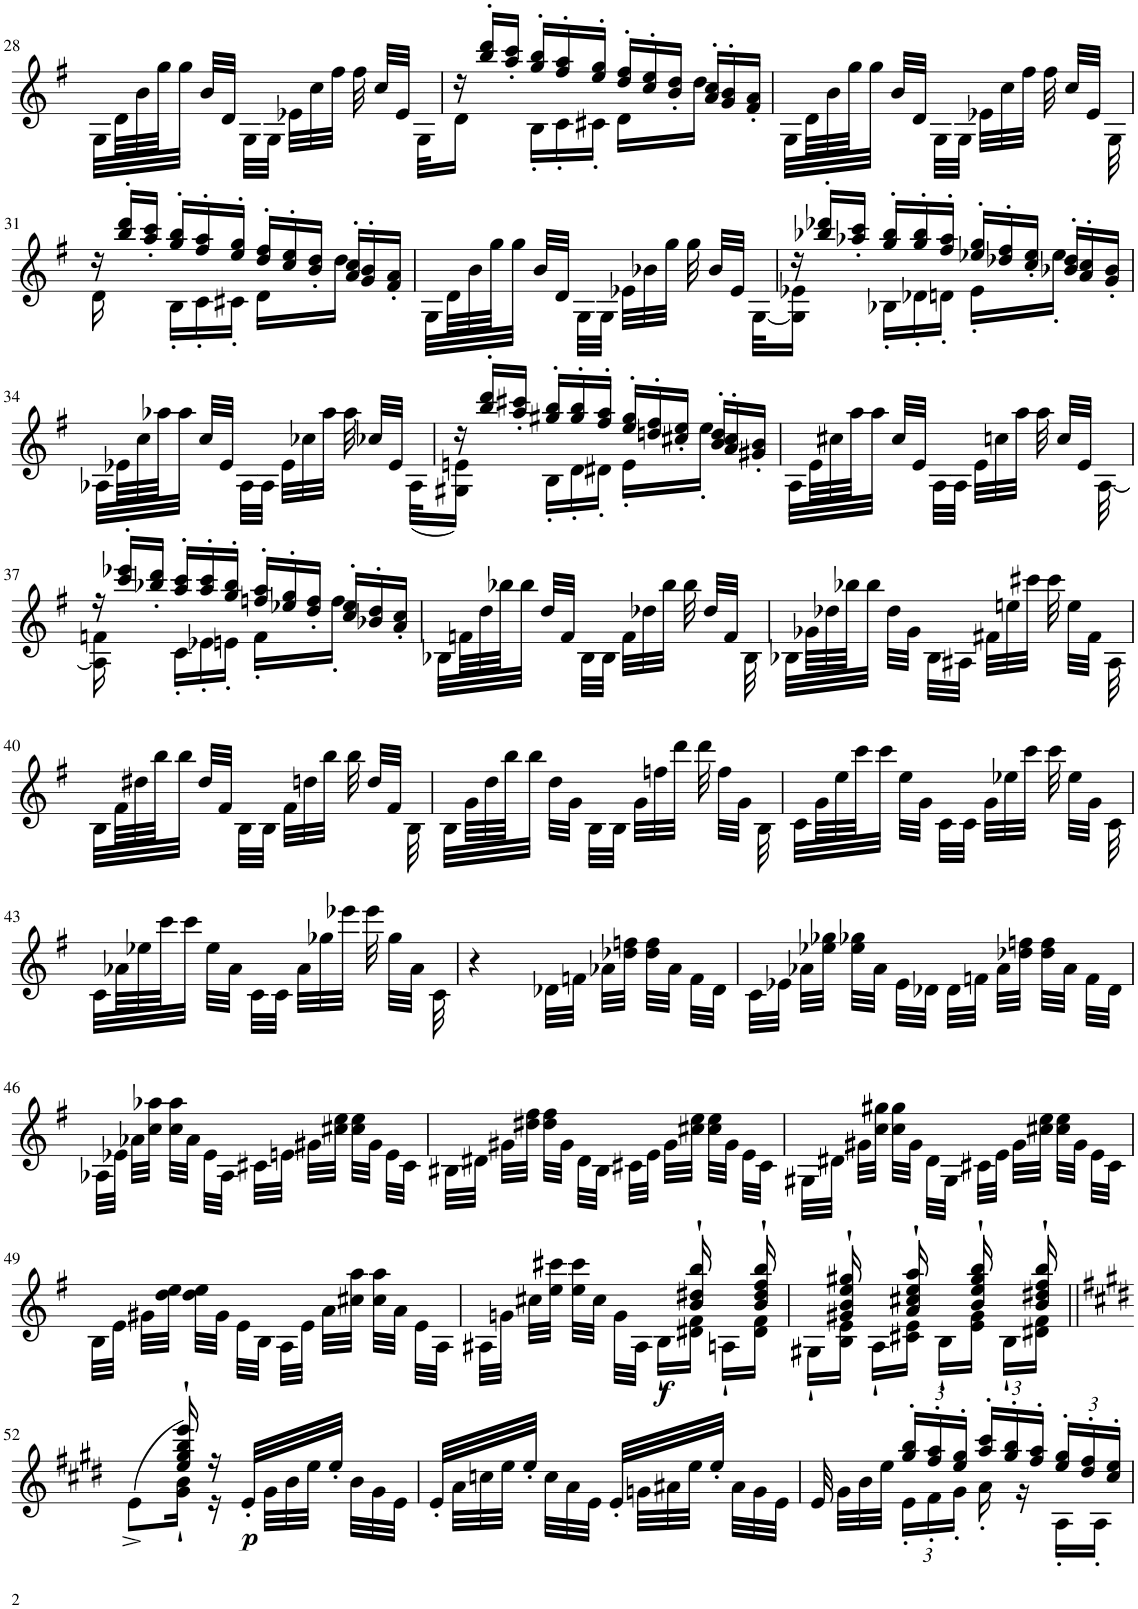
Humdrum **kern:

**kern	**dynam
*part1	*part1
*staff1	*staff1
*I"Piano	*
*I'Pno.	*
!!LO:PB:g=z
*clefG2	*
*k[f#c#g#d#]	*
*M2/4	*
=28	=28
*^	*
32ryy	32G\LLL	.
32d\LLL	32ryy	.
32b\	32ryy	.
32gg\JJJ	32ryy	.
32ryy	32gg\JJJ	.
32b/LLL	32ryy	.
32d/JJJ	32ryy	.
32ryy	32G\LLL	.
32ryy	32G\JJJ	.
32e-X\LLL	32ryy	.
32cc\	32ryy	.
32ff#\JJJ	32ryy	.
32ryy	32ff#\	.
32cc/LLL	32ryy	.
32e-/JJJ	32ryy	.
32ryy	32G\KLL	.
=29	=29	=29
24r	16d\JJ	.
24bb/' 24ddd/'LL	.	.
.	16ryy	.
24aa/' 24ccc/'JJ	.	.
*Xbrackettup	*	*
24gg/' 24bb/'LL	24B'\LL	.
24ff#/' 24aa/'	24c'\	.
24ee/' 24gg/'JJ	24c#X'\JJ	.
24dd/' 24ff#/'LL	16d\LL	.
24cc/' 24ee/'	.	.
.	16ryy	.
24b/' 24dd/'JJ	.	.
24a/' 24cc/'LL	16dd\JJ	.
24g/' 24b/'	.	.
.	16ryy	.
24f#/' 24a/'JJ	.	.
=30	=30	=30
32ryy	32G\LLL	.
32d\LLL	32ryy	.
32b\	32ryy	.
32gg\JJJ	32ryy	.
32ryy	32gg\JJJ	.
32b/LLL	32ryy	.
32d/JJJ	32ryy	.
32ryy	32G\LLL	.
32ryy	32G\JJJ	.
32e-X\LLL	32ryy	.
32cc\	32ryy	.
32ff#\JJJ	32ryy	.
32ryy	32ff#\	.
32cc/LLL	32ryy	.
32e-/JJJ	32ryy	.
32ryy	32G\	.
!!LO:LB:g=z	!!
=31	=31	=31
*brackettup	*	*
24r	16d\	.
24bb/' 24ddd/'LL	.	.
.	16ryy	.
24aa/' 24ccc/'JJ	.	.
*Xbrackettup	*	*
24gg/' 24bb/'LL	24B'\LL	.
24ff#/' 24aa/'	24c'\	.
24ee/' 24gg/'JJ	24c#X'\JJ	.
24dd/' 24ff#/'LL	16d\LL	.
24cc/' 24ee/'	.	.
.	16ryy	.
24b/' 24dd/'JJ	.	.
24a/' 24cc/'LL	16dd\JJ	.
24g/' 24b/'	.	.
.	16ryy	.
24f#/' 24a/'JJ	.	.
=32	=32	=32
32ryy	32G\LLL	.
32d\LLL	32ryy	.
32b\	32ryy	.
32gg\JJJ	32ryy	.
32ryy	32gg\JJJ	.
32b/LLL	32ryy	.
32d/JJJ	32ryy	.
32ryy	32G\LLL	.
32ryy	32G\JJJ	.
32e-X\LLL	32ryy	.
32b-X\	32ryy	.
32gg\JJJ	32ryy	.
32ryy	32gg\	.
32b-/LLL	32ryy	.
32e-/JJJ	32ryy	.
32ryy	[32G\KLL	.
=33	=33	=33
*brackettup	*	*
24r	16G\] 16e-X\JJ	.
24bb-X/' 24ddd-X/'LL	.	.
.	16ryy	.
24aa-X/' 24ccc/'JJ	.	.
*Xbrackettup	*	*
24gg/' 24bb-/'LL	24B-X'\LL	.
24gg/' 24bb-/'	24d-X'\	.
24ff#/' 24aa-/'JJ	24dn'\JJ	.
24ee-X/' 24gg/'LL	16e-'\LL	.
24dd-X/' 24ff#/'	.	.
.	16ryy	.
24cc/' 24ee-/'JJ	.	.
24b-X/' 24dd-/'LL	16ee-'\JJ	.
24a/' 24cc/'	.	.
.	16ryy	.
24g/' 24b-/'JJ	.	.
!!LO:LB:g=z	!!
=34	=34	=34
32ryy	32A-X\LLL	.
32e-X\LLL	32ryy	.
32cc\	32ryy	.
32aa-X\JJJ	32ryy	.
32ryy	32aa-\JJJ	.
32cc/LLL	32ryy	.
32e-/JJJ	32ryy	.
32ryy	32A-\LLL	.
32ryy	32A-\JJJ	.
32e-\LLL	32ryy	.
32cc-X\	32ryy	.
32aa-\JJJ	32ryy	.
32ryy	32aa-\	.
32cc-X/LLL	32ryy	.
32e-/JJJ	32ryy	.
32ryy	32A-\KLL	.
=35	=35	=35
*brackettup	*	*
24r	16G#X\ 16en\JJ	.
24bb/' 24ddd/'LL	.	.
.	16ryy	.
24aa/' 24ccc#X/'JJ	.	.
*Xbrackettup	*	*
24gg#X/' 24bb/'LL	24B'\LL	.
24gg#/' 24bb/'	24d'\	.
24ff#/' 24aa/'JJ	24d#X'\JJ	.
24ee/' 24gg#/'LL	16e'\LL	.
24ddn/' 24ff#/'	.	.
.	16ryy	.
24cc#X/' 24ee/'JJ	.	.
24b/' 24dd/'LL	16ee'\JJ	.
24a/' 24cc#/'	.	.
.	16ryy	.
24g#X/' 24b/'JJ	.	.
=36	=36	=36
32ryy	32A\LLL	.
32e\LLL	32ryy	.
32cc#X\	32ryy	.
32aa\JJJ	32ryy	.
32ryy	32aa\JJJ	.
32cc#/LLL	32ryy	.
32e/JJJ	32ryy	.
32ryy	32A\LLL	.
32ryy	32A\JJJ	.
32e\LLL	32ryy	.
32ccn\	32ryy	.
32aa\JJJ	32ryy	.
32ryy	32aa\	.
32cc/LLL	32ryy	.
32e/JJJ	32ryy	.
32ryy	[32A\	.
!!LO:LB:g=z	!!
=37	=37	=37
*brackettup	*	*
24r	16A\] 16fn\	.
24ccc/' 24eee-X/'LL	.	.
.	16ryy	.
24bb-X/' 24ddd/'JJ	.	.
*Xbrackettup	*	*
24aa/' 24ccc/'LL	24c'\LL	.
24aa/' 24ccc/'	24e-X'\	.
24gg/' 24bb-/'JJ	24en'\JJ	.
24ffn/' 24aa/'LL	16f'\LL	.
24ee-X/' 24gg/'	.	.
.	16ryy	.
24dd/' 24ff/'JJ	.	.
24cc/' 24ee-/'LL	16ff'\JJ	.
24b-X/' 24dd/'	.	.
.	16ryy	.
24a/' 24cc/'JJ	.	.
=38	=38	=38
32ryy	32B-X\LLL	.
32fn\LLL	32ryy	.
32dd\	32ryy	.
32bb-X\JJJ	32ryy	.
32ryy	32bb-\JJJ	.
32dd/LLL	32ryy	.
32f/JJJ	32ryy	.
32ryy	32B-\LLL	.
32ryy	32B-\JJJ	.
32f\LLL	32ryy	.
32dd-X\	32ryy	.
32bb-\JJJ	32ryy	.
32ryy	32bb-\	.
32dd-/LLL	32ryy	.
32f/JJJ	32ryy	.
32ryy	32B-\	.
=39	=39	=39
32ryy	32B-X\LLL	.
32g-X\LLL	32ryy	.
32dd-X\	32ryy	.
32bb-X\JJJ	32ryy	.
32ryy	32bb-\JJJ	.
32dd-\LLL	32ryy	.
32g-\JJJ	32ryy	.
32ryy	32B-\LLL	.
32ryy	32A#X\JJJ	.
32f#X\LLL	32ryy	.
32een\	32ryy	.
32ccc#X\JJJ	32ryy	.
32ryy	32ccc#\	.
32ee\LLL	32ryy	.
32f#\JJJ	32ryy	.
32ryy	32A#\	.
!!LO:LB:g=z	!!
=40	=40	=40
32ryy	32B\LLL	.
32f#\LLL	32ryy	.
32dd#X\	32ryy	.
32bb\JJJ	32ryy	.
32ryy	32bb\JJJ	.
32dd#/LLL	32ryy	.
32f#/JJJ	32ryy	.
32ryy	32B\LLL	.
32ryy	32B\JJJ	.
32f#\LLL	32ryy	.
32ddn\	32ryy	.
32bb\JJJ	32ryy	.
32ryy	32bb\	.
32dd/LLL	32ryy	.
32f#/JJJ	32ryy	.
32ryy	32B\	.
=41	=41	=41
32ryy	32B\LLL	.
32g\LLL	32ryy	.
32dd\	32ryy	.
32bb\JJJ	32ryy	.
32ryy	32bb\JJJ	.
32dd\LLL	32ryy	.
32g\JJJ	32ryy	.
32ryy	32B\LLL	.
32ryy	32B\JJJ	.
32g\LLL	32ryy	.
32ffn\	32ryy	.
32ddd\JJJ	32ryy	.
32ryy	32ddd\	.
32ff\LLL	32ryy	.
32g\JJJ	32ryy	.
32ryy	32B\	.
=42	=42	=42
32ryy	32c\LLL	.
32g\LLL	32ryy	.
32ee\	32ryy	.
32ccc\JJJ	32ryy	.
32ryy	32ccc\JJJ	.
32ee\LLL	32ryy	.
32g\JJJ	32ryy	.
32ryy	32c\LLL	.
32ryy	32c\JJJ	.
32g\LLL	32ryy	.
32ee-X\	32ryy	.
32ccc\JJJ	32ryy	.
32ryy	32ccc\	.
32ee-\LLL	32ryy	.
32g\JJJ	32ryy	.
32ryy	32c\	.
!!LO:LB:g=z	!!
=43	=43	=43
32ryy	32c\LLL	.
32a-X\LLL	32ryy	.
32ee-X\	32ryy	.
32ccc\JJJ	32ryy	.
32ryy	32ccc\JJJ	.
32ee-\LLL	32ryy	.
32a-\JJJ	32ryy	.
32ryy	32c\LLL	.
32ryy	32c\JJJ	.
32a-\LLL	32ryy	.
32gg-X\	32ryy	.
32eee-X\JJJ	32ryy	.
32ryy	32eee-\	.
32gg-\LLL	32ryy	.
32a-\JJJ	32ryy	.
32ryy	32c\	.
=44	=44	=44
4r	4ryy	.
32ryy	32d-X\LLL	.
32ryy	32fn\JJJ	.
32a-X\LLL	32ryy	.
32dd-X\ 32ffn\JJJ	32ryy	.
32dd-\ 32ff\LLL	32ryy	.
32a-\JJJ	32ryy	.
32ryy	32f\LLL	.
32ryy	32d-\JJJ	.
=45	=45	=45
32ryy	32c\LLL	.
32ryy	32e-X\JJJ	.
32a-X\LLL	32ryy	.
32ee-X\ 32gg-X\JJJ	32ryy	.
32ee-\ 32gg-X\LLL	32ryy	.
32a-\JJJ	32ryy	.
32ryy	32e-\LLL	.
32ryy	32d-X\JJJ	.
32ryy	32d-\LLL	.
32ryy	32fn\JJJ	.
32a-\LLL	32ryy	.
32dd-X\ 32ffn\JJJ	32ryy	.
32dd-\ 32ff\LLL	32ryy	.
32a-\JJJ	32ryy	.
32ryy	32f\LLL	.
32ryy	32d-\JJJ	.
!!LO:LB:g=z	!!
=46	=46	=46
32ryy	32A-X\LLL	.
32ryy	32e-X\JJJ	.
32a-X\LLL	32ryy	.
32cc\ 32aa-X\JJJ	32ryy	.
32cc\ 32aa-\LLL	32ryy	.
32a-\JJJ	32ryy	.
16ryy	32e-\LLL	.
.	32A-\JJJ	.
32ryy	32c#X\LLL	.
32ryy	32en\JJJ	.
32g#X\LLL	32ryy	.
32cc#X\ 32ee\JJJ	32ryy	.
32cc#\ 32ee\LLL	32ryy	.
32g#\JJJ	32ryy	.
32ryy	32e\LLL	.
32ryy	32c#\JJJ	.
=47	=47	=47
32ryy	32B#X\LLL	.
32ryy	32d#X\JJJ	.
32g#X\LLL	32ryy	.
32dd#X\ 32ff#\JJJ	32ryy	.
32dd#\ 32ff#\LLL	32ryy	.
32g#\JJJ	32ryy	.
32ryy	32d#\LLL	.
32ryy	32B#\JJJ	.
32ryy	32c#X\LLL	.
32ryy	32e\JJJ	.
32g#\LLL	32ryy	.
32cc#X\ 32ee\JJJ	32ryy	.
32cc#\ 32ee\LLL	32ryy	.
32g#\JJJ	32ryy	.
32ryy	32e\LLL	.
32ryy	32c#\JJJ	.
=48	=48	=48
32ryy	32G#X\LLL	.
32ryy	32d#X\JJJ	.
32g#X\LLL	32ryy	.
32cc\ 32gg#X\JJJ	32ryy	.
32cc\ 32gg#\LLL	32ryy	.
32g#\JJJ	32ryy	.
16ryy	32d#\LLL	.
.	32G#\JJJ	.
32ryy	32c#X\LLL	.
32ryy	32e\JJJ	.
32g#\LLL	32ryy	.
32cc#X\ 32ee\JJJ	32ryy	.
32cc#\ 32ee\LLL	32ryy	.
32g#\JJJ	32ryy	.
32ryy	32e\LLL	.
32ryy	32c#\JJJ	.
!!LO:LB:g=z	!!
=49	=49	=49
32ryy	32B\LLL	.
32ryy	32e\JJJ	.
32g#X\LLL	32ryy	.
32dd\ 32ee\JJJ	32ryy	.
32dd\ 32ee\LLL	32ryy	.
32g#\JJJ	32ryy	.
32ryy	32e\LLL	.
32ryy	32B\JJJ	.
32ryy	32A\LLL	.
32ryy	32e\JJJ	.
32a\LLL	32ryy	.
32cc#X\ 32aa\JJJ	32ryy	.
32cc#\ 32aa\LLL	32ryy	.
32a\JJJ	32ryy	.
32ryy	32e\LLL	.
32ryy	32A\JJJ	.
=50	=50	=50
32ryy	32A#X\LLL	.
32ryy	32gn\JJJ	.
32cc#X\LLL	32ryy	.
32ee\ 32ccc#X\JJJ	32ryy	.
32ee\ 32ccc#\LLL	32ryy	.
32cc#\JJJ	32ryy	.
32ryy	32g\LLL	.
32ryy	32A#\JJJ	.
!	!	!LO:DY:b
16ryy	16B`\LL	f
16b/` 16dd#X/` 16bb/`	16d#X\ 16f#\JJ	.
16ryy	16An`\LL	.
16b/` 16dd#/` 16ff#/` 16bb/`	16d#\ 16f#\JJ	.
=51	=51	=51
16ryy	16G#X`\LL	.
16g#X/` 16b/` 16ee/` 16gg#X/`	16B\ 16e\JJ	.
16ryy	16A`\LL	.
16a/` 16cc#X/` 16ee/` 16aa/`	16c#X\ 16e\JJ	.
16ryy	16B`\LL	.
16b/` 16ee/` 16gg#/` 16bb/`	16e\ 16g#\JJ	.
16ryy	16B`\LL	.
16b/` 16dd#X/` 16ff#/` 16bb/`	16d#X\ 16f#\JJ	.
!!LO:LB:g=z	!!
=52||	=52||	=52||
*k[f#c#g#d#]	*	*
8ryy	8e^\L	.
(16ee/` 16gg#/` 16bb/` 16eee/`	16g#\` 16b\`Jk	.
16r	16r	.
!	!	!LO:DY:b
32e'/LLL	32ryy	p
32ryy	32g#\LLL	.
32ryy	32b\	.
32ryy	32ee\JJJ	.
32ee'/JJJ	32ryy	.
32ryy	32b\LLL	.
32ryy	32g#\	.
32ryy	32e\JJJ	.
=53	=53	=53
32e'/LLL	32ryy	.
32ryy	32a\LLL	.
32ryy	32ccn\	.
32ryy	32ee\JJJ	.
32ee'/JJJ	32ryy	.
32ryy	32cc\LLL	.
32ryy	32a\	.
32ryy	32e\JJJ	.
32e'/LLL	32ryy	.
32ryy	32gn\LLL	.
32ryy	32a#X\	.
32ryy	32ee\JJJ	.
32ee'/JJJ	32ryy	.
32ryy	32a#\LLL	.
32ryy	32g\	.
32ryy	32e\JJJ	.
=54	=54	=54
32e/	32ryy	.
32ryy	32g#\LLL	.
32ryy	32b\	.
32ryy	32ee\JJJ	.
24gg#/' 24bb/'LL	24e'\LL	.
24ff#/' 24aa/'	24f#'\	.
24ee/' 24gg#/'JJ	24g#'\JJ	.
24aa/' 24ccc#/'LL	16a'\	.
24gg#/' 24bb/'	.	.
.	16r	.
24ff#/' 24aa/'JJ	.	.
24ee/' 24gg#/'LL	16A'\LL	.
24dd#/' 24ff#/'	.	.
.	16A'\JJ	.
24cc#/' 24ee/'JJ	.	.
*v	*v	*
=	=
*-	*-
